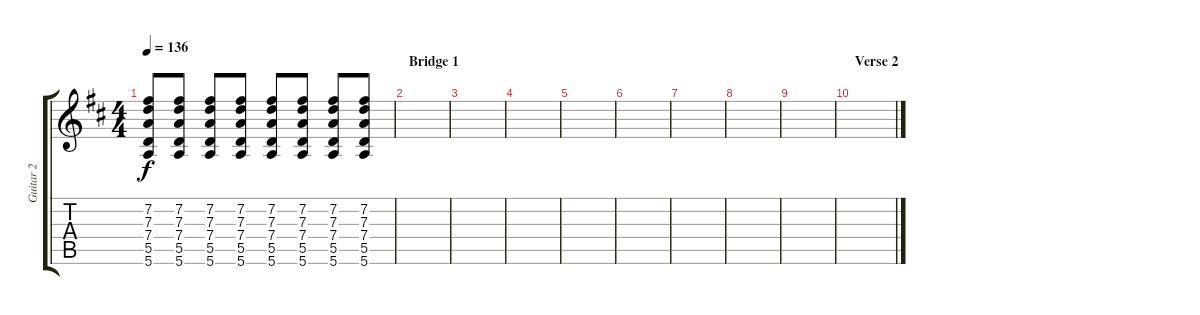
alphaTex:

\track ("Guitar 2" "Guitar 2") {instrument overdrivenguitar}
\staff {score tabs}
\tuning (E4 B3 G3 D3 A2 E2) {hide}
\ts (4 4)
\tempo 136
\clef g2
\ks d
(7.2 7.3 7.4 5.5 5.6).8{dy f} (7.2 7.3 7.4 5.5 5.6).8 (7.2 7.3 7.4 5.5 5.6).8 (7.2 7.3 7.4 5.5 5.6).8 (7.2 7.3 7.4 5.5 5.6).8 (7.2 7.3 7.4 5.5 5.6).8 (7.2 7.3 7.4 5.5 5.6).8 (7.2 7.3 7.4 5.5 5.6).8 |
\section ("" "Bridge 1")
|
|
|
|
|
|
|
|
\section ("" "Verse 2")
